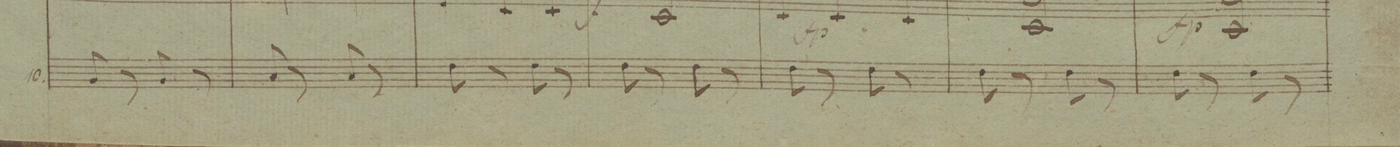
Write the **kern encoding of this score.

**kern	**fba
*I"Organo et Baſso	*
*clefF4	*
*k[b-e-]	*
*M2/4	*
8BB-/	.
8r	.
8BB-/	.
8r	.
=30	=30
8C/	.
8r	.
8C/	.
8r	.
=31	=31
8F\	.
8r	.
8F\	.
8r	.
=32	=32
8F\	.
8r	.
8F\	.
8r	.
=33	=33
8F\	.
8r	.
8F\	.
8r	.
=34	=34
8F\	.
8r	.
8F\	.
8r	.
=35	=35
8F\	.
8r	.
8F\	.
8r	.
=36	=36
*-	*-
